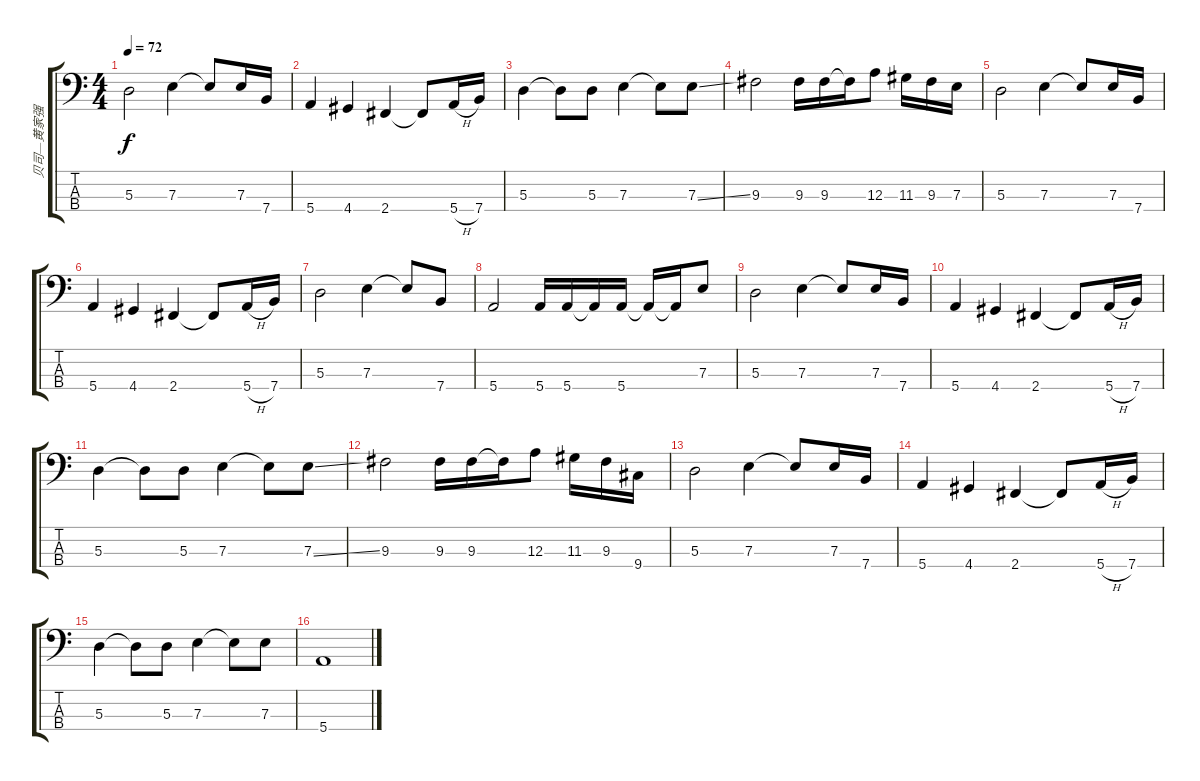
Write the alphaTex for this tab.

\track ("贝司—黄家强" "贝司—黄家强") {instrument electricbassfinger}
\staff {score tabs}
\tuning (G2 D2 A1 E1) {hide}
\ts (4 4)
\tempo 72
\clef f4
\ks c
5.3.2{dy f} 7.3.4 7.3{t}.8 7.3.16 7.4.16 |
5.4.4 4.4.4 2.4.4 2.4{t}.8 5.4{h}.16 7.4.16 |
5.3.4 5.3{t}.8 5.3.8 7.3.4 7.3{t}.8 7.3{ss}.8 |
9.3.2 9.3.16 9.3.16 9.3{t}.16 12.3.8 11.3.16 9.3.16 7.3.16 |
5.3.2 7.3.4 7.3{t}.8 7.3.16 7.4.16 |
5.4.4 4.4.4 2.4.4 2.4{t}.8 5.4{h}.16 7.4.16 |
5.3.2 7.3.4 7.3{t}.8 7.4.8 |
5.4.2 5.4.16 5.4.16 5.4{t}.16 5.4.16 5.4{t}.16 5.4{t}.16 7.3.8 |
5.3.2 7.3.4 7.3{t}.8 7.3.16 7.4.16 |
5.4.4 4.4.4 2.4.4 2.4{t}.8 5.4{h}.16 7.4.16 |
5.3.4 5.3{t}.8 5.3.8 7.3.4 7.3{t}.8 7.3{ss}.8 |
9.3.2 9.3.16 9.3.16 9.3{t}.16 12.3.8 11.3.16 9.3.16 9.4.16 |
5.3.2 7.3.4 7.3{t}.8 7.3.16 7.4.16 |
5.4.4 4.4.4 2.4.4 2.4{t}.8 5.4{h}.16 7.4.16 |
5.3.4 5.3{t}.8 5.3.8 7.3.4 7.3{t}.8 7.3.8 |
5.4.1
